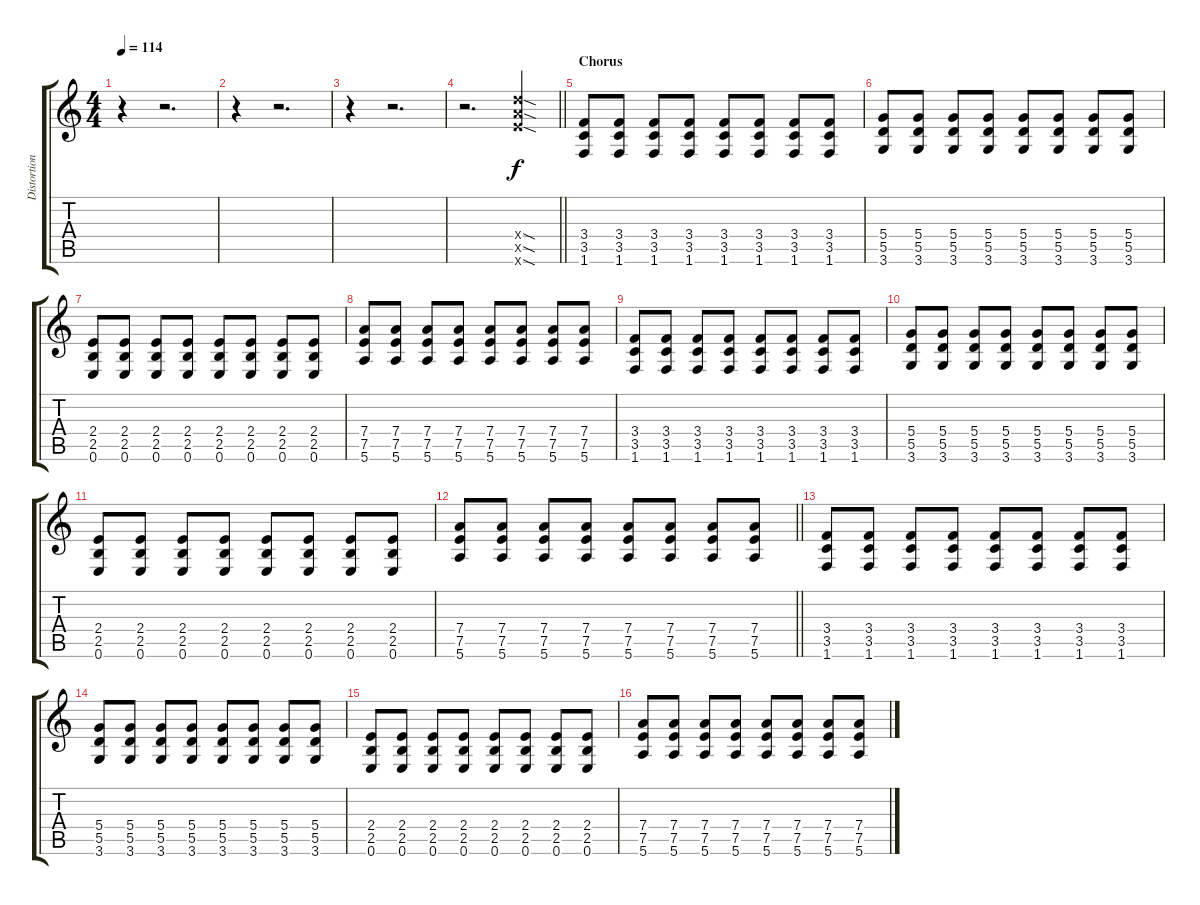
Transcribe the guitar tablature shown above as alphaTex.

\track ("Distortion 1" "Distortion") {instrument distortionguitar}
\staff {score tabs}
\tuning (E4 B3 G3 D3 A2 E2) {hide}
\ts (4 4)
\tempo 114
\clef g2
\ks c
r.4{dy f} r.2{d} |
r.4 r.2{d} |
r.4 r.2{d} |
\barLineRight lightlight
r.2{d} (12.4{sod x} 12.5{sod x} 12.6{sod x}).4 |
\section ("" "Chorus")
(3.4 3.5 1.6).8 (3.4 3.5 1.6).8 (3.4 3.5 1.6).8 (3.4 3.5 1.6).8 (3.4 3.5 1.6).8 (3.4 3.5 1.6).8 (3.4 3.5 1.6).8 (3.4 3.5 1.6).8 |
(5.4 5.5 3.6).8 (5.4 5.5 3.6).8 (5.4 5.5 3.6).8 (5.4 5.5 3.6).8 (5.4 5.5 3.6).8 (5.4 5.5 3.6).8 (5.4 5.5 3.6).8 (5.4 5.5 3.6).8 |
(2.4 2.5 0.6).8 (2.4 2.5 0.6).8 (2.4 2.5 0.6).8 (2.4 2.5 0.6).8 (2.4 2.5 0.6).8 (2.4 2.5 0.6).8 (2.4 2.5 0.6).8 (2.4 2.5 0.6).8 |
(7.4 7.5 5.6).8 (7.4 7.5 5.6).8 (7.4 7.5 5.6).8 (7.4 7.5 5.6).8 (7.4 7.5 5.6).8 (7.4 7.5 5.6).8 (7.4 7.5 5.6).8 (7.4 7.5 5.6).8 |
(3.4 3.5 1.6).8 (3.4 3.5 1.6).8 (3.4 3.5 1.6).8 (3.4 3.5 1.6).8 (3.4 3.5 1.6).8 (3.4 3.5 1.6).8 (3.4 3.5 1.6).8 (3.4 3.5 1.6).8 |
(5.4 5.5 3.6).8 (5.4 5.5 3.6).8 (5.4 5.5 3.6).8 (5.4 5.5 3.6).8 (5.4 5.5 3.6).8 (5.4 5.5 3.6).8 (5.4 5.5 3.6).8 (5.4 5.5 3.6).8 |
(2.4 2.5 0.6).8 (2.4 2.5 0.6).8 (2.4 2.5 0.6).8 (2.4 2.5 0.6).8 (2.4 2.5 0.6).8 (2.4 2.5 0.6).8 (2.4 2.5 0.6).8 (2.4 2.5 0.6).8 |
\barLineRight lightlight
(7.4 7.5 5.6).8 (7.4 7.5 5.6).8 (7.4 7.5 5.6).8 (7.4 7.5 5.6).8 (7.4 7.5 5.6).8 (7.4 7.5 5.6).8 (7.4 7.5 5.6).8 (7.4 7.5 5.6).8 |
(3.4 3.5 1.6).8 (3.4 3.5 1.6).8 (3.4 3.5 1.6).8 (3.4 3.5 1.6).8 (3.4 3.5 1.6).8 (3.4 3.5 1.6).8 (3.4 3.5 1.6).8 (3.4 3.5 1.6).8 |
(5.4 5.5 3.6).8 (5.4 5.5 3.6).8 (5.4 5.5 3.6).8 (5.4 5.5 3.6).8 (5.4 5.5 3.6).8 (5.4 5.5 3.6).8 (5.4 5.5 3.6).8 (5.4 5.5 3.6).8 |
(2.4 2.5 0.6).8 (2.4 2.5 0.6).8 (2.4 2.5 0.6).8 (2.4 2.5 0.6).8 (2.4 2.5 0.6).8 (2.4 2.5 0.6).8 (2.4 2.5 0.6).8 (2.4 2.5 0.6).8 |
(7.4 7.5 5.6).8 (7.4 7.5 5.6).8 (7.4 7.5 5.6).8 (7.4 7.5 5.6).8 (7.4 7.5 5.6).8 (7.4 7.5 5.6).8 (7.4 7.5 5.6).8 (7.4 7.5 5.6).8
